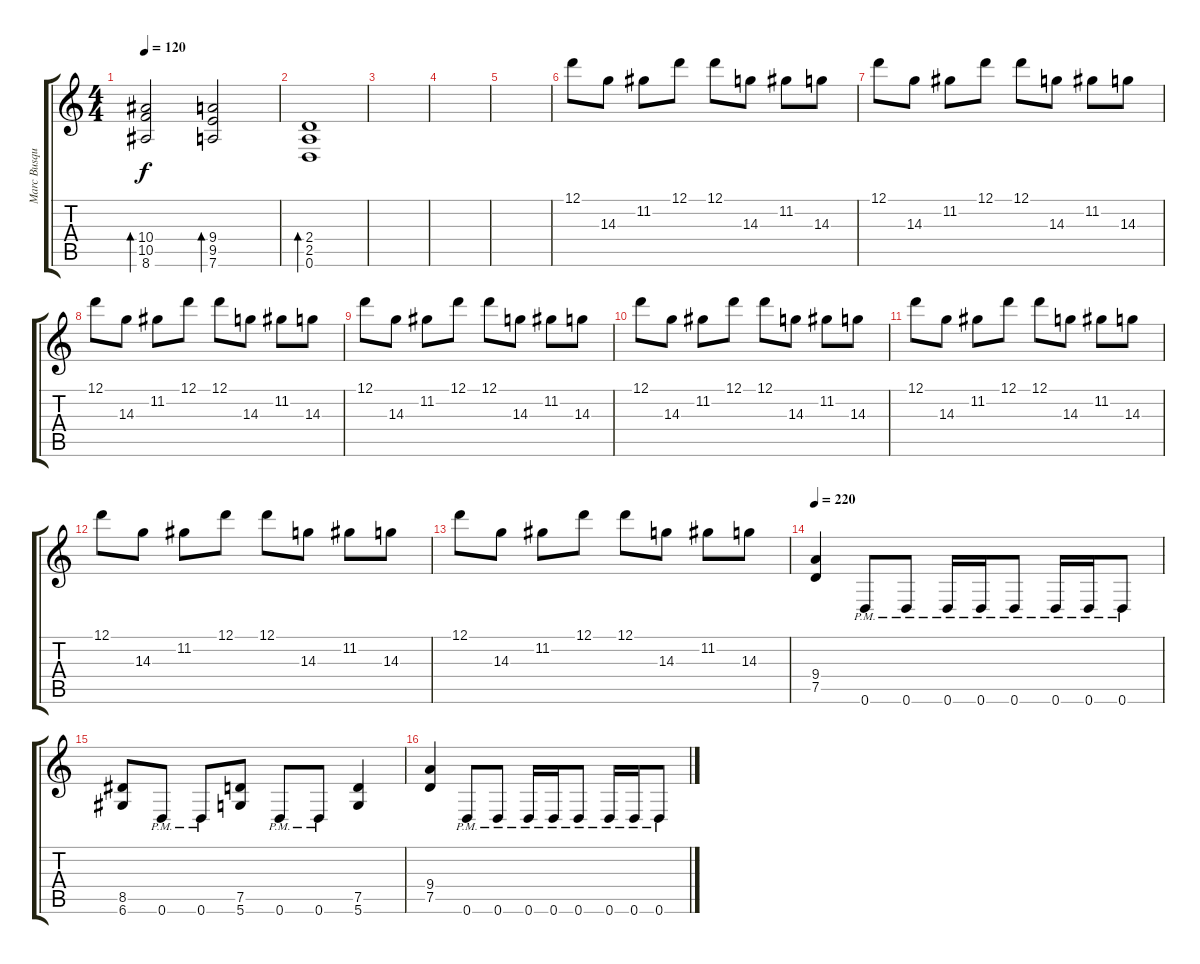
\track ("Marc Busque" "Marc Busqu") {instrument distortionguitar}
\staff {score tabs}
\tuning (D4 A3 F3 C3 G2 D2) {hide}
\ts (4 4)
\tempo 120
\clef g2
\ks c
(10.4 10.5 8.6).2{bd 240 dy f} (9.4 9.5 7.6).2{bd 240} |
(2.4 2.5 0.6).1{bd 120} |
|
|
|
12.1.8 14.3.8 11.2.8 12.1.8 12.1.8 14.3.8 11.2.8 14.3.8 |
12.1.8 14.3.8 11.2.8 12.1.8 12.1.8 14.3.8 11.2.8 14.3.8 |
12.1.8 14.3.8 11.2.8 12.1.8 12.1.8 14.3.8 11.2.8 14.3.8 |
12.1.8 14.3.8 11.2.8 12.1.8 12.1.8 14.3.8 11.2.8 14.3.8 |
12.1.8 14.3.8 11.2.8 12.1.8 12.1.8 14.3.8 11.2.8 14.3.8 |
12.1.8 14.3.8 11.2.8 12.1.8 12.1.8 14.3.8 11.2.8 14.3.8 |
12.1.8 14.3.8 11.2.8 12.1.8 12.1.8 14.3.8 11.2.8 14.3.8 |
12.1.8 14.3.8 11.2.8 12.1.8 12.1.8 14.3.8 11.2.8 14.3.8 |
\tempo 220
(9.4 7.5).4{volume 13 instrument distortionguitar} 0.6{pm}.8 0.6{pm}.8 0.6{pm}.16 0.6{pm}.16 0.6{pm}.8 0.6{pm}.16 0.6{pm}.16 0.6{pm}.8 |
(8.5 6.6).8 0.6{pm}.8 0.6{pm}.8 (7.5 5.6).8 0.6{pm}.8 0.6{pm}.8 (7.5 5.6).4 |
(9.4 7.5).4 0.6{pm}.8 0.6{pm}.8 0.6{pm}.16 0.6{pm}.16 0.6{pm}.8 0.6{pm}.16 0.6{pm}.16 0.6{pm}.8
